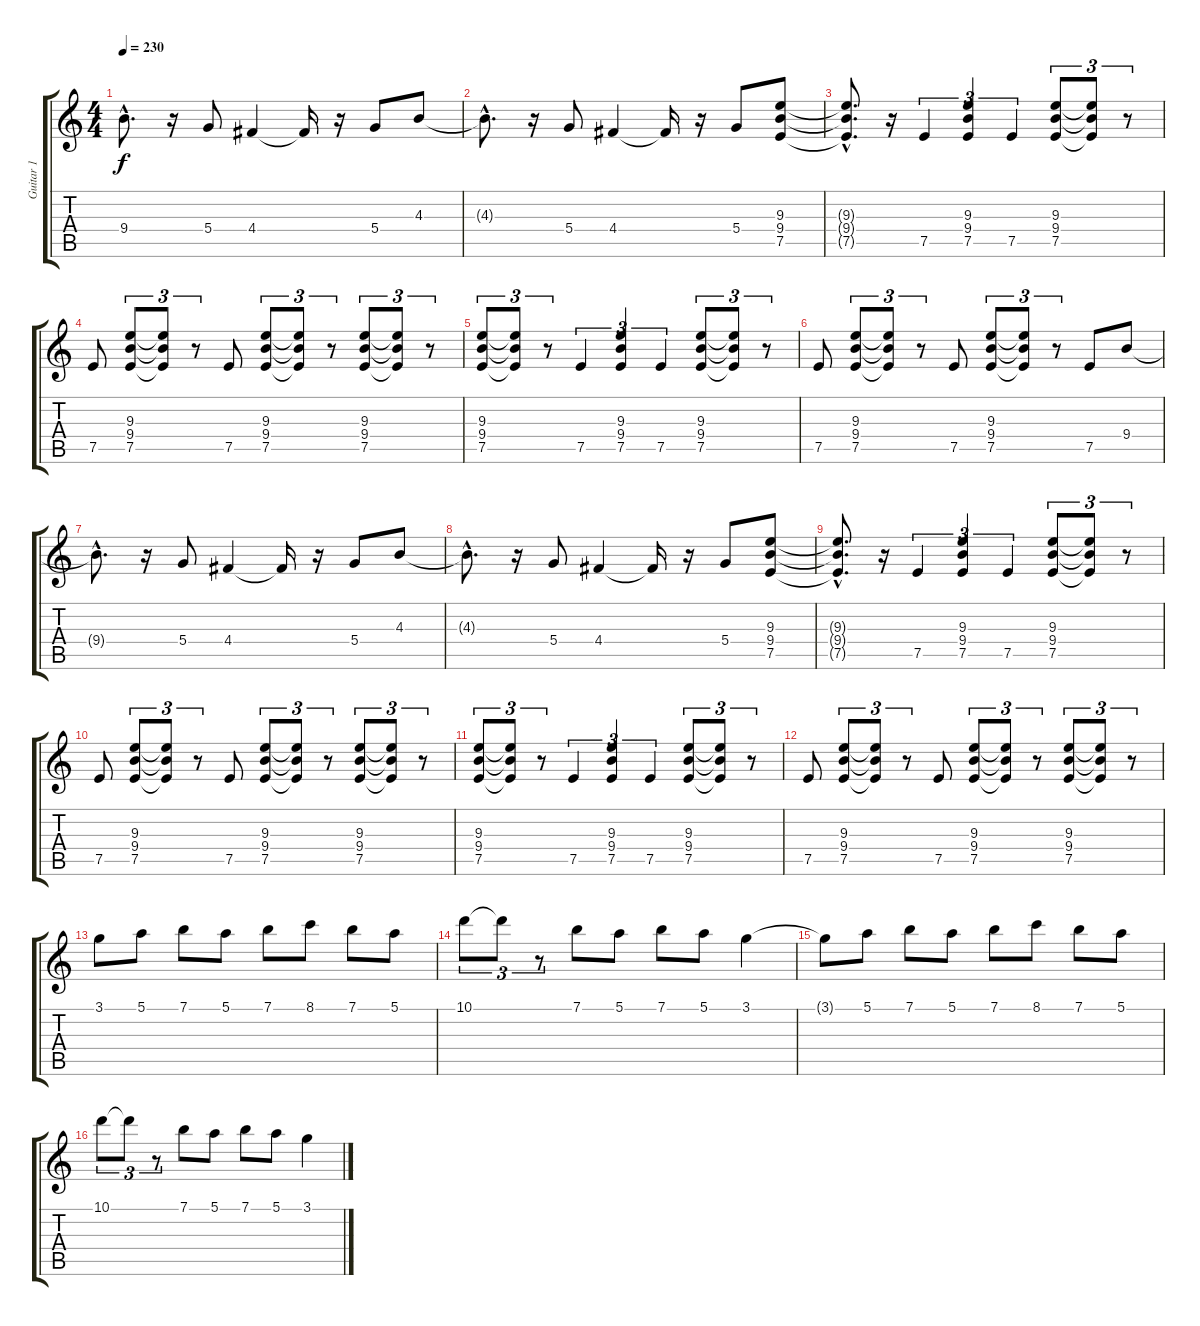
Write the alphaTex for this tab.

\track ("Guitar 1" "Guitar 1") {instrument overdrivenguitar}
\staff {score tabs}
\tuning (E4 B3 G3 D3 A2 E2) {hide}
\ts (4 4)
\tempo 230
\clef g2
\ks c
9.4{hac t}.8{d dy f} r.16 5.4.8 4.4.4 4.4{t}.16 r.16 5.4.8 4.3.8 |
4.3{hac t}.8{d} r.16 5.4.8 4.4.4 4.4{t}.16 r.16 5.4.8 (9.3 9.4 7.5).8 |
(9.3{hac t} 9.4{hac t} 7.5{hac t}).8{d} r.16 7.5.4{tu (3 2)} (9.3 9.4 7.5).4{tu (3 2)} 7.5.4{tu (3 2)} (9.3 9.4 7.5).8{tu (3 2)} (9.3{t} 9.4{t} 7.5{t}).8{tu (3 2)} r.8{tu (3 2)} |
7.5.8 (9.3 9.4 7.5).8{tu (3 2)} (9.3{t} 9.4{t} 7.5{t}).8{tu (3 2)} r.8{tu (3 2)} 7.5.8 (9.3 9.4 7.5).8{tu (3 2)} (9.3{t} 9.4{t} 7.5{t}).8{tu (3 2)} r.8{tu (3 2)} (9.3 9.4 7.5).8{tu (3 2)} (9.3{t} 9.4{t} 7.5{t}).8{tu (3 2)} r.8{tu (3 2)} |
(9.3 9.4 7.5).8{tu (3 2)} (9.3{t} 9.4{t} 7.5{t}).8{tu (3 2)} r.8{tu (3 2)} 7.5.4{tu (3 2)} (9.3 9.4 7.5).4{tu (3 2)} 7.5.4{tu (3 2)} (9.3 9.4 7.5).8{tu (3 2)} (9.3{t} 9.4{t} 7.5{t}).8{tu (3 2)} r.8{tu (3 2)} |
7.5.8 (9.3 9.4 7.5).8{tu (3 2)} (9.3{t} 9.4{t} 7.5{t}).8{tu (3 2)} r.8{tu (3 2)} 7.5.8 (9.3 9.4 7.5).8{tu (3 2)} (9.3{t} 9.4{t} 7.5{t}).8{tu (3 2)} r.8{tu (3 2)} 7.5.8 9.4.8 |
9.4{hac t}.8{d} r.16 5.4.8 4.4.4 4.4{t}.16 r.16 5.4.8 4.3.8 |
4.3{hac t}.8{d} r.16 5.4.8 4.4.4 4.4{t}.16 r.16 5.4.8 (9.3 9.4 7.5).8 |
(9.3{hac t} 9.4{hac t} 7.5{hac t}).8{d} r.16 7.5.4{tu (3 2)} (9.3 9.4 7.5).4{tu (3 2)} 7.5.4{tu (3 2)} (9.3 9.4 7.5).8{tu (3 2)} (9.3{t} 9.4{t} 7.5{t}).8{tu (3 2)} r.8{tu (3 2)} |
7.5.8 (9.3 9.4 7.5).8{tu (3 2)} (9.3{t} 9.4{t} 7.5{t}).8{tu (3 2)} r.8{tu (3 2)} 7.5.8 (9.3 9.4 7.5).8{tu (3 2)} (9.3{t} 9.4{t} 7.5{t}).8{tu (3 2)} r.8{tu (3 2)} (9.3 9.4 7.5).8{tu (3 2)} (9.3{t} 9.4{t} 7.5{t}).8{tu (3 2)} r.8{tu (3 2)} |
(9.3 9.4 7.5).8{tu (3 2)} (9.3{t} 9.4{t} 7.5{t}).8{tu (3 2)} r.8{tu (3 2)} 7.5.4{tu (3 2)} (9.3 9.4 7.5).4{tu (3 2)} 7.5.4{tu (3 2)} (9.3 9.4 7.5).8{tu (3 2)} (9.3{t} 9.4{t} 7.5{t}).8{tu (3 2)} r.8{tu (3 2)} |
7.5.8 (9.3 9.4 7.5).8{tu (3 2)} (9.3{t} 9.4{t} 7.5{t}).8{tu (3 2)} r.8{tu (3 2)} 7.5.8 (9.3 9.4 7.5).8{tu (3 2)} (9.3{t} 9.4{t} 7.5{t}).8{tu (3 2)} r.8{tu (3 2)} (9.3 9.4 7.5).8{tu (3 2)} (9.3{t} 9.4{t} 7.5{t}).8{tu (3 2)} r.8{tu (3 2)} |
3.1.8 5.1.8 7.1.8 5.1.8 7.1.8 8.1.8 7.1.8 5.1.8 |
10.1.8{tu (3 2)} 10.1{t}.8{tu (3 2)} r.8{tu (3 2)} 7.1.8 5.1.8 7.1.8 5.1.8 3.1.4 |
3.1{t}.8 5.1.8 7.1.8 5.1.8 7.1.8 8.1.8 7.1.8 5.1.8 |
10.1.8{tu (3 2)} 10.1{t}.8{tu (3 2)} r.8{tu (3 2)} 7.1.8 5.1.8 7.1.8 5.1.8 3.1.4
